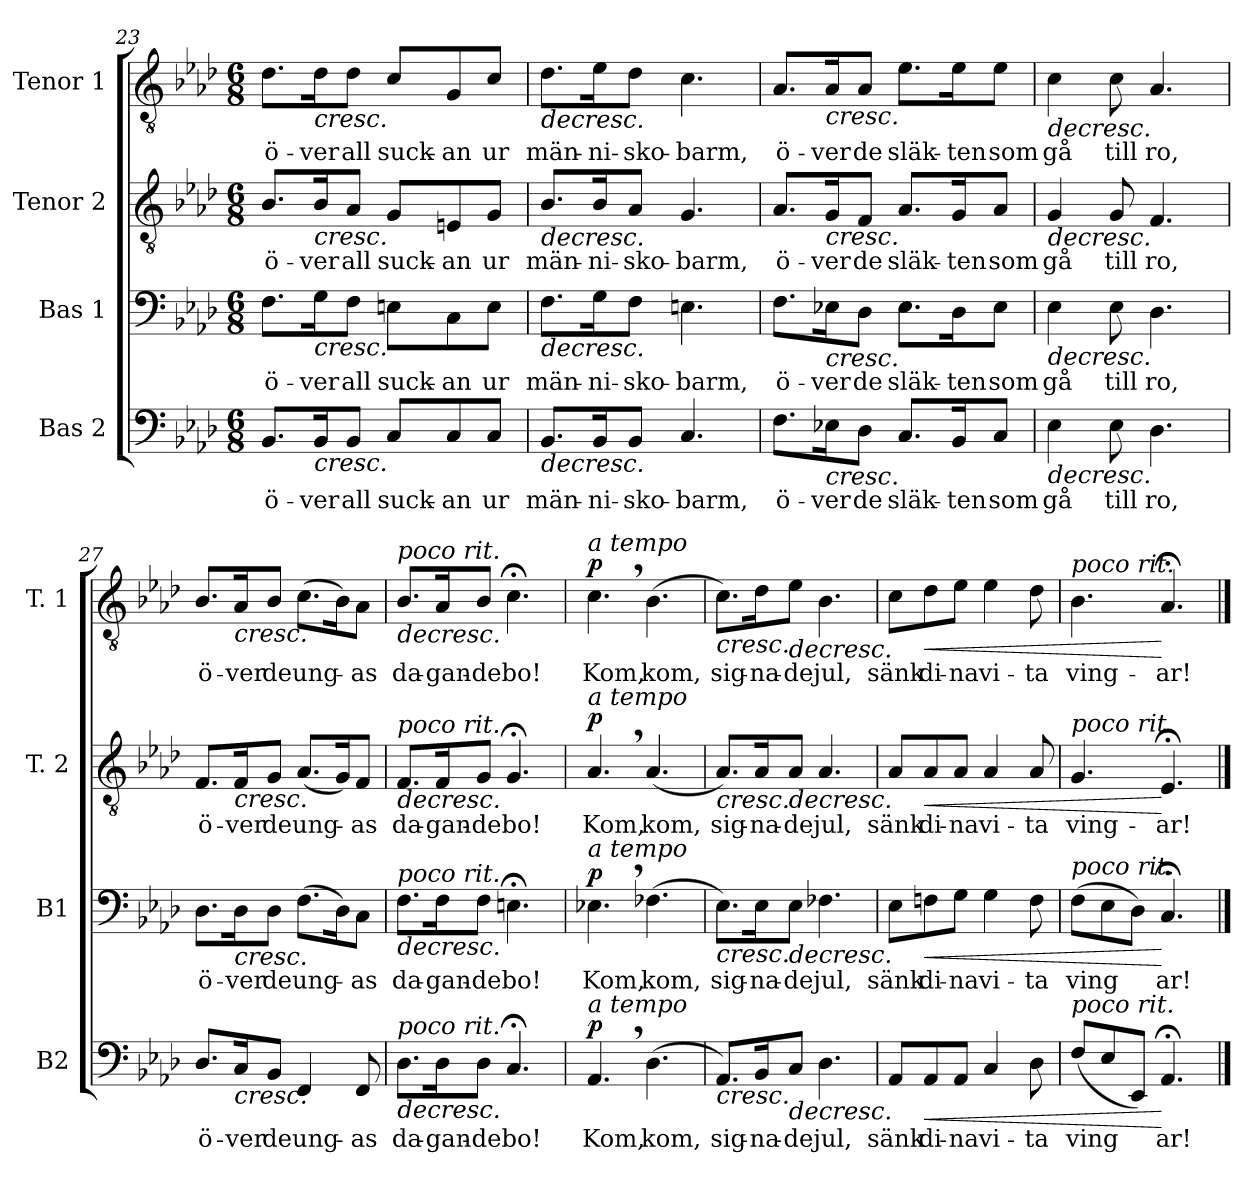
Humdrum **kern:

**kern	**text	**dynam	**kern	**text	**dynam	**kern	**text	**dynam	**kern	**text	**dynam
*part4	*part4	*part4	*part3	*part3	*part3	*part2	*part2	*part2	*part1	*part1	*part1
*staff4	*staff4	*staff4	*staff3	*staff3	*staff3	*staff2	*staff2	*staff2	*staff1	*staff1	*staff1
*I"Bas 2	*	*	*I"Bas 1	*	*	*I"Tenor 2	*	*	*I"Tenor 1	*	*
*I'B2	*	*	*I'B1	*	*	*I'T. 2	*	*	*I'T. 1	*	*
*clefF4	*	*	*clefF4	*	*	*clefGv2	*	*	*clefGv2	*	*
*k[b-e-a-d-]	*	*	*k[b-e-a-d-]	*	*	*k[b-e-a-d-]	*	*	*k[b-e-a-d-]	*	*
*M6/8	*	*	*M6/8	*	*	*M6/8	*	*	*M6/8	*	*
=23	=23	=23	=23	=23	=23	=23	=23	=23	=23	=23	=23
!	!LO:LY:b	!	!	!LO:LY:b	!	!	!LO:LY:b	!	!	!LO:LY:b	!
8.BB-/L	ö-	.	8.F\L	ö-	.	8.B-/L	ö-	.	8.d-\L	ö-	.
!	!LO:LY:b	!LO:HP:b	!	!LO:LY:b	!LO:HP:b	!	!LO:LY:b	!LO:HP:b	!	!LO:LY:b	!LO:HP:b
16BB-/K	-ver	<	16G\K	-ver	<	16B-/K	-ver	<	16d-\K	-ver	<
!	!LO:LY:b	!	!	!LO:LY:b	!	!	!LO:LY:b	!	!	!LO:LY:b	!
8BB-/J	all	.	8F\J	all	.	8A-/J	all	.	8d-\J	all	.
!	!LO:LY:b	!	!	!LO:LY:b	!	!	!LO:LY:b	!	!	!LO:LY:b	!
8C/L	suck-	.	8En\L	suck-	.	8G/L	suck-	.	8c/L	suck-	.
!	!LO:LY:b	!	!	!LO:LY:b	!	!	!LO:LY:b	!	!	!LO:LY:b	!
8C/	-an	.	8C\	-an	.	8En/	-an	.	8G/	-an	.
!	!LO:LY:b	!	!	!LO:LY:b	!	!	!LO:LY:b	!	!	!LO:LY:b	!
8C/J	ur	.	8E\J	ur	.	8G/J	ur	.	8c/J	ur	.
=24	=24	=24	=24	=24	=24	=24	=24	=24	=24	=24	=24
!	!LO:LY:b	!LO:HP:b	!	!LO:LY:b	!LO:HP:b	!	!LO:LY:b	!LO:HP:b	!	!LO:LY:b	!LO:HP:b
8.BB-/L	män-	>	8.F\L	män-	>	8.B-/L	män-	>	8.d-\L	män-	>
!	!LO:LY:b	!	!	!LO:LY:b	!	!	!LO:LY:b	!	!	!LO:LY:b	!
16BB-/K	-ni-	.	16G\K	-ni-	.	16B-/K	-ni-	.	16e-\K	-ni-	.
!	!LO:LY:b	!	!	!LO:LY:b	!	!	!LO:LY:b	!	!	!LO:LY:b	!
8BB-/J	-sko-	.	8F\J	-sko-	.	8A-/J	-sko-	.	8d-\J	-sko-	.
!	!LO:LY:b	!	!	!LO:LY:b	!	!	!LO:LY:b	!	!	!LO:LY:b	!
4.C/	-barm,	.	4.En\	-barm,	.	4.G/	-barm,	.	4.c\	-barm,	.
.	.	[	.	.	[	.	.	[	.	.	[
!!LO:LB:g=z
=25	=25	=25	=25	=25	=25	=25	=25	=25	=25	=25	=25
!	!LO:LY:b	!	!	!LO:LY:b	!	!	!LO:LY:b	!	!	!LO:LY:b	!
8.F\L	ö-	.	8.F\L	ö-	.	8.A-/L	ö-	.	8.A-/L	ö-	.
!	!LO:LY:b	!LO:HP:b	!	!LO:LY:b	!LO:HP:b	!	!LO:LY:b	!LO:HP:b	!	!LO:LY:b	!LO:HP:b
16E-X\K	-ver	<	16E-X\K	-ver	<	16G/K	-ver	<	16A-/K	-ver	<
!	!LO:LY:b	!	!	!LO:LY:b	!	!	!LO:LY:b	!	!	!LO:LY:b	!
8D-\J	de	.	8D-\J	de	.	8F/J	de	.	8A-/J	de	.
!	!LO:LY:b	!	!	!LO:LY:b	!	!	!LO:LY:b	!	!	!LO:LY:b	!
8.C/L	släk-	.	8.E-\L	släk-	.	8.A-/L	släk-	.	8.e-\L	släk-	.
!	!LO:LY:b	!	!	!LO:LY:b	!	!	!LO:LY:b	!	!	!LO:LY:b	!
16BB-/K	-ten	]	16D-\K	-ten	]	16G/K	-ten	]	16e-\K	-ten	]
!	!LO:LY:b	!	!	!LO:LY:b	!	!	!LO:LY:b	!	!	!LO:LY:b	!
8C/J	som	.	8E-\J	som	.	8A-/J	som	.	8e-\J	som	.
=26	=26	=26	=26	=26	=26	=26	=26	=26	=26	=26	=26
!	!LO:LY:b	!LO:HP:b	!	!LO:LY:b	!LO:HP:b	!	!LO:LY:b	!LO:HP:b	!	!LO:LY:b	!LO:HP:b
4E-\	gå	>	4E-\	gå	>	4G/	gå	>	4c\	gå	>
!	!LO:LY:b	!	!	!LO:LY:b	!	!	!LO:LY:b	!	!	!LO:LY:b	!
8E-\	till	.	8E-\	till	.	8G/	till	.	8c\	till	.
!	!LO:LY:b	!	!	!LO:LY:b	!	!	!LO:LY:b	!	!	!LO:LY:b	!
4.D-\	ro,	.	4.D-\	ro,	.	4.F/	ro,	.	4.A-/	ro,	.
.	.	[	.	.	[	.	.	[	.	.	[
=27	=27	=27	=27	=27	=27	=27	=27	=27	=27	=27	=27
!	!LO:LY:b	!	!	!LO:LY:b	!	!	!LO:LY:b	!	!	!LO:LY:b	!
8.D-/L	ö-	.	8.D-\L	ö-	.	8.F/L	ö-	.	8.B-/L	ö-	.
!	!LO:LY:b	!LO:HP:b	!	!LO:LY:b	!LO:HP:b	!	!LO:LY:b	!LO:HP:b	!	!LO:LY:b	!LO:HP:b
16C/K	-ver	<	16D-\K	-ver	<	16F/K	-ver	<	16A-/K	-ver	<
!	!LO:LY:b	!	!	!LO:LY:b	!	!	!LO:LY:b	!	!	!LO:LY:b	!
8BB-/J	de	.	8D-\J	de	.	8G/J	de	.	8B-/J	de	.
!	!LO:LY:b	!	!	!LO:LY:b	!	!	!LO:LY:b	!	!	!LO:LY:b	!
4FF/	ung-	.	(8.F\L	ung-	.	(8.A-/L	ung-	.	(8.c\L	ung-	.
.	.	.	16D-\K)	.	.	16G/K)	.	.	16B-\K)	.	.
!	!LO:LY:b	!	!	!LO:LY:b	!	!	!LO:LY:b	!	!	!LO:LY:b	!
8FF/	-as	]	8C\J	-as	]	8F/J	-as	]	8A-\J	-as	]
=28	=28	=28	=28	=28	=28	=28	=28	=28	=28	=28	=28
!	!	!	!	!	!	!	!	!	!LO:TX:i:t=poco rit.	!	!
!	!	!	!	!	!	!LO:TX:i:t=poco rit.	!	!	!	!	!
!	!	!	!LO:TX:i:t=poco rit.	!	!	!	!	!	!	!	!
!LO:TX:i:t=poco rit.	!	!	!	!	!	!	!	!	!	!	!
!	!LO:LY:b	!LO:HP:b	!	!LO:LY:b	!LO:HP:b	!	!LO:LY:b	!LO:HP:b	!	!LO:LY:b	!LO:HP:b
8.D-\L	da-	>	8.F\L	da-	>	8.F/L	da-	>	8.B-/L	da-	>
!	!LO:LY:b	!	!	!LO:LY:b	!	!	!LO:LY:b	!	!	!LO:LY:b	!
16D-\K	-gan-	.	16F\K	-gan-	.	16F/K	-gan-	.	16A-/K	-gan-	.
!	!LO:LY:b	!	!	!LO:LY:b	!	!	!LO:LY:b	!	!	!LO:LY:b	!
8D-\J	-de	.	8F\J	-de	.	8G/J	-de	.	8B-/J	-de	.
!	!LO:LY:b	!	!	!LO:LY:b	!	!	!LO:LY:b	!	!	!LO:LY:b	!
4.C;</	bo!	[	4.En;<\	bo!	[	4.G;</	bo!	[	4.c;<\	bo!	[
=29	=29	=29	=29	=29	=29	=29	=29	=29	=29	=29	=29
!	!	!	!	!	!	!	!	!	!LO:TX:i:t=a tempo	!	!
!	!	!	!	!	!	!LO:TX:i:t=a tempo	!	!	!	!	!
!	!	!	!LO:TX:i:t=a tempo	!	!	!	!	!	!	!	!
!LO:TX:i:t=a tempo	!	!	!	!	!	!	!	!	!	!	!
!	!LO:LY:b	!LO:DY:a	!	!LO:LY:b	!LO:DY:a	!	!LO:LY:b	!LO:DY:a	!	!LO:LY:b	!LO:DY:a
4.AA-,/	Kom,	p	4.E-X,\	Kom,	p	4.A-,/	Kom,	p	4.c,\	Kom,	p
!	!LO:LY:b	!	!	!LO:LY:b	!	!	!LO:LY:b	!	!	!LO:LY:b	!
(4.D-\	kom,	.	(4.F-X\	kom,	.	(4.A-/	kom,	.	(4.B-\	kom,	.
!!LO:PB:g=z
=30	=30	=30	=30	=30	=30	=30	=30	=30	=30	=30	=30
!	!LO:LY:b	!LO:HP:b	!	!LO:LY:b	!LO:HP:b	!	!LO:LY:b	!LO:HP:b	!	!LO:LY:b	!LO:HP:b
8.AA-/L)	sig-	<	8.E-\L)	sig-	<	8.A-/L)	sig-	<	8.c\L)	sig-	<
!	!LO:LY:b	!	!	!LO:LY:b	!	!	!LO:LY:b	!	!	!LO:LY:b	!
16BB-/K	-na-	.	16E-\K	-na-	.	16A-/K	-na-	.	16d-\K	-na-	.
!	!LO:LY:b	!LO:HP:n=1:b	!	!LO:LY:b	!LO:HP:n=1:b	!	!LO:LY:b	!LO:HP:n=1:b	!	!LO:LY:b	!LO:HP:n=1:b
8C/J	-de	] >	8E-\J	-de	] >	8A-/J	-de	] >	8e-\J	-de	] >
!	!LO:LY:b	!	!	!LO:LY:b	!	!	!LO:LY:b	!	!	!LO:LY:b	!
4.D-\	jul,	.	4.F-X\	jul,	.	4.A-/	jul,	.	4.B-\	jul,	.
.	.	[	.	.	[	.	.	[	.	.	[
=31	=31	=31	=31	=31	=31	=31	=31	=31	=31	=31	=31
!	!LO:LY:b	!	!	!LO:LY:b	!	!	!LO:LY:b	!	!	!LO:LY:b	!
8AA-/L	sänk	.	8E-\L	sänk	.	8A-/L	sänk	.	8c\L	sänk	.
!	!LO:LY:b	!LO:HP:b	!	!LO:LY:b	!LO:HP:b	!	!LO:LY:b	!LO:HP:b	!	!LO:LY:b	!LO:HP:b
8AA-/	di-	<	8Fn\	di-	<	8A-/	di-	<	8d-\	di-	<
!	!LO:LY:b	!	!	!LO:LY:b	!	!	!LO:LY:b	!	!	!LO:LY:b	!
8AA-/J	-na	.	8G\J	-na	.	8A-/J	-na	.	8e-\J	-na	.
!	!LO:LY:b	!	!	!LO:LY:b	!	!	!LO:LY:b	!	!	!LO:LY:b	!
4C/	vi-	.	4G\	vi-	.	4A-/	vi-	.	4e-\	vi-	.
!	!LO:LY:b	!	!	!LO:LY:b	!	!	!LO:LY:b	!	!	!LO:LY:b	!
8D-\	-ta	]	8F\	-ta	]	8A-/	-ta	]	8d-\	-ta	]
=32	=32	=32	=32	=32	=32	=32	=32	=32	=32	=32	=32
!	!	!	!	!	!	!	!	!	!LO:TX:i:t=poco rit.	!	!
!	!	!	!	!	!	!LO:TX:i:t=poco rit.	!	!	!	!	!
!	!	!	!LO:TX:i:t=poco rit.	!	!	!	!	!	!	!	!
!LO:TX:i:t=poco rit.	!	!	!	!	!	!	!	!	!	!	!
!	!LO:LY:b	!	!	!LO:LY:b	!	!	!LO:LY:b	!	!	!LO:LY:b	!
(8F/L	ving	.	(8F\L	-ving	.	4.G/	ving-	.	4.B-\	ving-	.
8E-/	.	.	8E-\	.	.	.	.	.	.	.	.
8EE-/J)	.	.	8D-\J)	.	.	.	.	.	.	.	.
!	!LO:LY:b	!	!	!LO:LY:b	!	!	!LO:LY:b	!	!	!LO:LY:b	!
4.AA-;</	ar!	[	4.C;</	ar!	[	4.E-;</	-ar!	[	4.A-;</	-ar!	[
==	==	==	==	==	==	==	==	==	==	==	==
*-	*-	*-	*-	*-	*-	*-	*-	*-	*-	*-	*-
